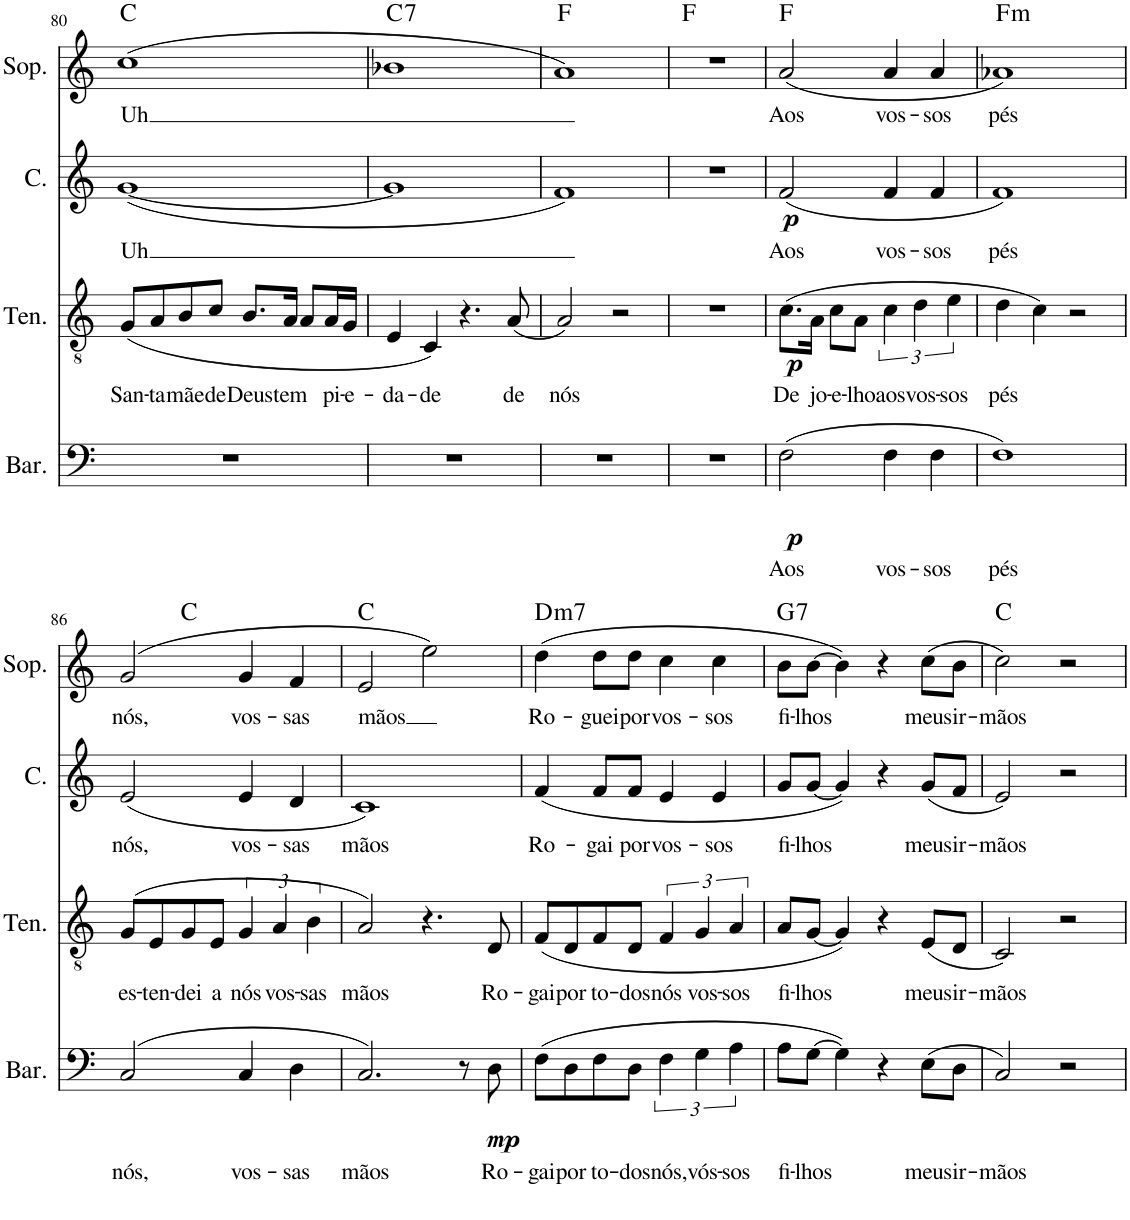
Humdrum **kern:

**kern	**text	**dynam	**kern	**text	**dynam	**kern	**text	**dynam	**kern	**text	**harte
*part4	*part4	*part4	*part3	*part3	*part3	*part2	*part2	*part2	*part1	*part1	*part1
*staff4	*staff4	*staff4	*staff3	*staff3	*staff3	*staff2	*staff2	*staff2	*staff1	*staff1	*
*I"Barítono	*	*	*I"Tenor	*	*	*I"Contralto	*	*	*I"Soprano	*	*
*I'Bar.	*	*	*I'Ten.	*	*	*I'C.	*	*	*I'Sop.	*	*
!!LO:PB:g=z
*clefF4	*	*	*clefGv2	*	*	*clefG2	*	*	*clefG2	*	*
*k[]	*	*	*k[]	*	*	*k[]	*	*	*k[]	*	*
*M4/4	*	*	*M4/4	*	*	*M4/4	*	*	*M4/4	*	*
*met(c)	*	*	*met(c)	*	*	*met(c)	*	*	*met(c)	*	*
=80	=80	=80	=80	=80	=80	=80	=80	=80	=80	=80	=80
!	!	!	!	!LO:LY:b	!	!	!LO:LY:b	!	!	!LO:LY:b	!
1r	.	.	(8G/L	San-	.	([1g	Uh	.	(1cc	Uh	C:maj
!	!	!	!	!LO:LY:b	!	!	!	!	!	!	!
.	.	.	8A/	-ta	.	.	.	.	.	.	.
!	!	!	!	!LO:LY:b	!	!	!	!	!	!	!
.	.	.	8B/	mãe	.	.	.	.	.	.	.
!	!	!	!	!LO:LY:b	!	!	!	!	!	!	!
.	.	.	8c/J	de	.	.	.	.	.	.	.
!	!	!	!	!LO:LY:b	!	!	!	!	!	!	!
.	.	.	8.B/L	Deus	.	.	.	.	.	.	.
!	!	!	!	!LO:LY:b	!	!	!	!	!	!	!
.	.	.	16A/Jk	tem	.	.	.	.	.	.	.
.	.	.	8A/L	.	.	.	.	.	.	.	.
!	!	!	!	!LO:LY:b	!	!	!	!	!	!	!
.	.	.	16A/L	-pi-	.	.	.	.	.	.	.
!	!	!	!	!LO:LY:b	!	!	!	!	!	!	!
.	.	.	16G/JJ	-e-	.	.	.	.	.	.	.
=81	=81	=81	=81	=81	=81	=81	=81	=81	=81	=81	=81
!	!	!	!	!LO:LY:b	!	!	!	!	!	!	!LO:H:kt=7
1r	.	.	4E/	-da-	.	1g]	.	.	1b-X	.	C:7
!	!	!	!	!LO:LY:b	!	!	!	!	!	!	!
.	.	.	4C/)	-de	.	.	.	.	.	.	.
.	.	.	4.r	.	.	.	.	.	.	.	.
!	!	!	!	!LO:LY:b	!	!	!	!	!	!	!
.	.	.	(8A/	de	.	.	.	.	.	.	.
=82	=82	=82	=82	=82	=82	=82	=82	=82	=82	=82	=82
!	!	!	!	!LO:LY:b	!	!	!	!	!	!	!
1r	.	.	2A/)	nós	.	1f)	.	.	1a)	.	F:maj
.	.	.	2r	.	.	.	.	.	.	.	.
=83	=83	=83	=83	=83	=83	=83	=83	=83	=83	=83	=83
1r	.	.	1r	.	.	1r	.	.	1r	.	F:maj
=84	=84	=84	=84	=84	=84	=84	=84	=84	=84	=84	=84
!	!LO:LY:b	!LO:DY:b	!	!LO:LY:b	!LO:DY:b	!	!LO:LY:b	!LO:DY:b	!	!LO:LY:b	!
(2F\	Aos	p	(8.c\L	De	p	(2f/	Aos	p	(2a/	Aos	F:maj
!	!	!	!	!LO:LY:b	!	!	!	!	!	!	!
.	.	.	16A\Jk	jo-	.	.	.	.	.	.	.
!	!	!	!	!LO:LY:b	!	!	!	!	!	!	!
.	.	.	8c\L	-e-	.	.	.	.	.	.	.
!	!	!	!	!LO:LY:b	!	!	!	!	!	!	!
.	.	.	8A\J	-lho	.	.	.	.	.	.	.
!	!LO:LY:b	!	!	!LO:LY:b	!	!	!LO:LY:b	!	!	!LO:LY:b	!
4F\	vos-	.	6c\	aos	.	4f/	vos-	.	4a/	vos-	.
!	!	!	!	!LO:LY:b	!	!	!	!	!	!	!
.	.	.	6d\	vos-	.	.	.	.	.	.	.
!	!LO:LY:b	!	!	!	!	!	!LO:LY:b	!	!	!LO:LY:b	!
4F\	-sos	.	.	.	.	4f/	-sos	.	4a/	-sos	.
!	!	!	!	!LO:LY:b	!	!	!	!	!	!	!
.	.	.	6e\	-sos	.	.	.	.	.	.	.
=85	=85	=85	=85	=85	=85	=85	=85	=85	=85	=85	=85
!	!LO:LY:b	!	!	!LO:LY:b	!	!	!LO:LY:b	!	!	!LO:LY:b	!LO:H:kt=m
1F)	pés	.	4d\	pés	.	1f)	pés	.	1a-X)	pés	F:min
.	.	.	4c\)	.	.	.	.	.	.	.	.
.	.	.	2r	.	.	.	.	.	.	.	.
!!LO:LB:g=z
=86	=86	=86	=86	=86	=86	=86	=86	=86	=86	=86	=86
!	!LO:LY:b	!	!	!LO:LY:b	!	!	!LO:LY:b	!	!	!LO:LY:b	!
*	*	*	*	*	*	*	*	*	*^	*	*
(2C/	nós,	.	(8G/L	es-	.	(2e/	nós,	.	(2g/	4ryy	nós,	.
!	!	!	!	!LO:LY:b	!	!	!	!	!	!	!	!
.	.	.	8E/	-ten-	.	.	.	.	.	.	.	.
!	!	!	!	!LO:LY:b	!	!	!	!	!	!	!	!
.	.	.	8G/	-dei	.	.	.	.	.	2.ryy	.	C:maj
!	!	!	!	!LO:LY:b	!	!	!	!	!	!	!	!
.	.	.	8E/J	a	.	.	.	.	.	.	.	.
!	!LO:LY:b	!	!	!LO:LY:b	!	!	!LO:LY:b	!	!	!	!LO:LY:b	!
4C/	vos-	.	6G/	nós	.	4e/	vos-	.	4g/	.	vos-	.
!	!	!	!	!LO:LY:b	!	!	!	!	!	!	!	!
.	.	.	6A/	vos-	.	.	.	.	.	.	.	.
!	!LO:LY:b	!	!	!	!	!	!LO:LY:b	!	!	!	!LO:LY:b	!
4D\	-sas	.	.	.	.	4d/	-sas	.	4f/	.	-sas	.
!	!	!	!	!LO:LY:b	!	!	!	!	!	!	!	!
.	.	.	6B\	-sas	.	.	.	.	.	.	.	.
=87	=87	=87	=87	=87	=87	=87	=87	=87	=87	=87	=87	=87
!	!LO:LY:b	!	!	!LO:LY:b	!	!	!LO:LY:b	!	!	!	!LO:LY:b	!
*	*	*	*	*	*	*	*	*	*v	*v	*	*
2.C/)	mãos	.	2A/)	mãos	.	1c)	mãos	.	2e/	mãos	C:maj
.	.	.	4.r	.	.	.	.	.	2ee\)	.	.
8r	.	.	.	.	.	.	.	.	.	.	.
!	!LO:LY:b	!LO:DY:b	!	!LO:LY:b	!	!	!	!	!	!	!
8D\	Ro-	mp	8D/	Ro-	.	.	.	.	.	.	.
=88	=88	=88	=88	=88	=88	=88	=88	=88	=88	=88	=88
!	!LO:LY:b	!	!	!LO:LY:b	!	!	!LO:LY:b	!	!	!LO:LY:b	!LO:H:kt=m7
(8F\L	-gai	.	(8F/L	-gai	.	(4f/	Ro-	.	(4dd\	Ro-	D:min7
!	!LO:LY:b	!	!	!LO:LY:b	!	!	!	!	!	!	!
8D\	por	.	8D/	por	.	.	.	.	.	.	.
!	!LO:LY:b	!	!	!LO:LY:b	!	!	!LO:LY:b	!	!	!LO:LY:b	!
8F\	to-	.	8F/	to-	.	8f/L	-gai	.	8dd\L	-guei	.
!	!LO:LY:b	!	!	!LO:LY:b	!	!	!LO:LY:b	!	!	!LO:LY:b	!
8D\J	-dos	.	8D/J	-dos	.	8f/J	por	.	8dd\J	por	.
!	!LO:LY:b	!	!	!LO:LY:b	!	!	!LO:LY:b	!	!	!LO:LY:b	!
6F\	nós,	.	6F/	nós	.	4e/	vos-	.	4cc\	vos-	.
!	!LO:LY:b	!	!	!LO:LY:b	!	!	!	!	!	!	!
6G\	vós-	.	6G/	vos-	.	.	.	.	.	.	.
!	!	!	!	!	!	!	!LO:LY:b	!	!	!LO:LY:b	!
.	.	.	.	.	.	4e/	-sos	.	4cc\	-sos	.
!	!LO:LY:b	!	!	!LO:LY:b	!	!	!	!	!	!	!
6A\	-sos	.	6A/	-sos	.	.	.	.	.	.	.
=89	=89	=89	=89	=89	=89	=89	=89	=89	=89	=89	=89
!	!LO:LY:b	!	!	!LO:LY:b	!	!	!LO:LY:b	!	!	!LO:LY:b	!LO:H:kt=7
8A\L	fi-	.	8A/L	fi-	.	8g/L	fi-	.	8b\L	fi-	G:7
!	!LO:LY:b	!	!	!LO:LY:b	!	!	!LO:LY:b	!	!	!LO:LY:b	!
[8G\J	-lhos	.	[8G/J	-lhos	.	[8g/J	-lhos	.	[8b\J	-lhos	.
4G\])	.	.	4G/])	.	.	4g/])	.	.	4b\])	.	.
4r	.	.	4r	.	.	4r	.	.	4r	.	.
!	!LO:LY:b	!	!	!LO:LY:b	!	!	!LO:LY:b	!	!	!LO:LY:b	!
(8E\L	meus	.	(8E/L	meus	.	(8g/L	meus	.	(8cc\L	meus	.
!	!LO:LY:b	!	!	!LO:LY:b	!	!	!LO:LY:b	!	!	!LO:LY:b	!
8D\J	ir-	.	8D/J	ir-	.	8f/J	ir-	.	8b\J	ir-	.
=90	=90	=90	=90	=90	=90	=90	=90	=90	=90	=90	=90
!	!LO:LY:b	!	!	!LO:LY:b	!	!	!LO:LY:b	!	!	!LO:LY:b	!
2C/)	-mãos	.	2C/)	-mãos	.	2e/)	-mãos	.	2cc\)	-mãos	C:maj
2r	.	.	2r	.	.	2r	.	.	2r	.	.
=	=	=	=	=	=	=	=	=	=	=	=
*-	*-	*-	*-	*-	*-	*-	*-	*-	*-	*-	*-
